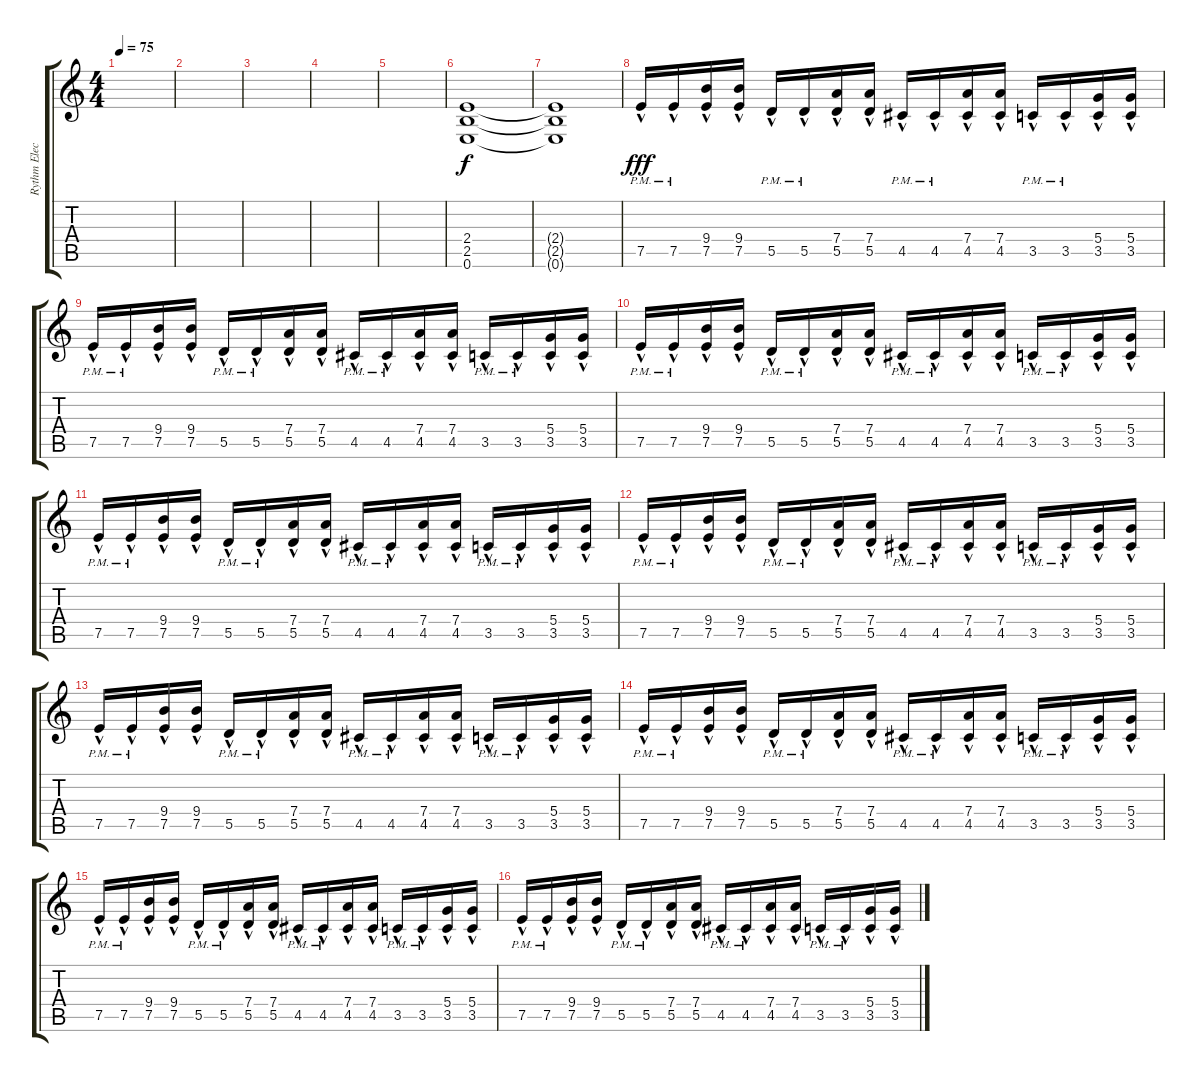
\track ("Rythm Electric Guitar" "Rythm Elec") {instrument overdrivenguitar}
\staff {score tabs}
\tuning (E4 B3 G3 D3 A2 E2) {hide}
\ts (4 4)
\tempo 75
\clef g2
\ks c
|
|
|
|
|
(2.4 2.5 0.6).1 |
(2.4{t} 2.5{t} 0.6{t}).1 |
7.5{hac pm}.16{dy fff} 7.5{hac pm}.16 (9.4{hac} 7.5{hac}).16 (9.4{hac} 7.5{hac}).16 5.5{hac pm}.16 5.5{hac pm}.16 (7.4{hac} 5.5{hac}).16 (7.4{hac} 5.5{hac}).16 4.5{hac pm}.16 4.5{hac pm}.16 (7.4{hac} 4.5{hac}).16 (7.4{hac} 4.5{hac}).16 3.5{hac pm}.16 3.5{hac pm}.16 (5.4{hac} 3.5{hac}).16 (5.4{hac} 3.5{hac}).16 |
7.5{hac pm}.16 7.5{hac pm}.16 (9.4{hac} 7.5{hac}).16 (9.4{hac} 7.5{hac}).16 5.5{hac pm}.16 5.5{hac pm}.16 (7.4{hac} 5.5{hac}).16 (7.4{hac} 5.5{hac}).16 4.5{hac pm}.16 4.5{hac pm}.16 (7.4{hac} 4.5{hac}).16 (7.4{hac} 4.5{hac}).16 3.5{hac pm}.16 3.5{hac pm}.16 (5.4{hac} 3.5{hac}).16 (5.4{hac} 3.5{hac}).16 |
7.5{hac pm}.16 7.5{hac pm}.16 (9.4{hac} 7.5{hac}).16 (9.4{hac} 7.5{hac}).16 5.5{hac pm}.16 5.5{hac pm}.16 (7.4{hac} 5.5{hac}).16 (7.4{hac} 5.5{hac}).16 4.5{hac pm}.16 4.5{hac pm}.16 (7.4{hac} 4.5{hac}).16 (7.4{hac} 4.5{hac}).16 3.5{hac pm}.16 3.5{hac pm}.16 (5.4{hac} 3.5{hac}).16 (5.4{hac} 3.5{hac}).16 |
7.5{hac pm}.16 7.5{hac pm}.16 (9.4{hac} 7.5{hac}).16 (9.4{hac} 7.5{hac}).16 5.5{hac pm}.16 5.5{hac pm}.16 (7.4{hac} 5.5{hac}).16 (7.4{hac} 5.5{hac}).16 4.5{hac pm}.16 4.5{hac pm}.16 (7.4{hac} 4.5{hac}).16 (7.4{hac} 4.5{hac}).16 3.5{hac pm}.16 3.5{hac pm}.16 (5.4{hac} 3.5{hac}).16 (5.4{hac} 3.5{hac}).16 |
7.5{hac pm}.16 7.5{hac pm}.16 (9.4{hac} 7.5{hac}).16 (9.4{hac} 7.5{hac}).16 5.5{hac pm}.16 5.5{hac pm}.16 (7.4{hac} 5.5{hac}).16 (7.4{hac} 5.5{hac}).16 4.5{hac pm}.16 4.5{hac pm}.16 (7.4{hac} 4.5{hac}).16 (7.4{hac} 4.5{hac}).16 3.5{hac pm}.16 3.5{hac pm}.16 (5.4{hac} 3.5{hac}).16 (5.4{hac} 3.5{hac}).16 |
7.5{hac pm}.16 7.5{hac pm}.16 (9.4{hac} 7.5{hac}).16 (9.4{hac} 7.5{hac}).16 5.5{hac pm}.16 5.5{hac pm}.16 (7.4{hac} 5.5{hac}).16 (7.4{hac} 5.5{hac}).16 4.5{hac pm}.16 4.5{hac pm}.16 (7.4{hac} 4.5{hac}).16 (7.4{hac} 4.5{hac}).16 3.5{hac pm}.16 3.5{hac pm}.16 (5.4{hac} 3.5{hac}).16 (5.4{hac} 3.5{hac}).16 |
7.5{hac pm}.16 7.5{hac pm}.16 (9.4{hac} 7.5{hac}).16 (9.4{hac} 7.5{hac}).16 5.5{hac pm}.16 5.5{hac pm}.16 (7.4{hac} 5.5{hac}).16 (7.4{hac} 5.5{hac}).16 4.5{hac pm}.16 4.5{hac pm}.16 (7.4{hac} 4.5{hac}).16 (7.4{hac} 4.5{hac}).16 3.5{hac pm}.16 3.5{hac pm}.16 (5.4{hac} 3.5{hac}).16 (5.4{hac} 3.5{hac}).16 |
7.5{hac pm}.16 7.5{hac pm}.16 (9.4{hac} 7.5{hac}).16 (9.4{hac} 7.5{hac}).16 5.5{hac pm}.16 5.5{hac pm}.16 (7.4{hac} 5.5{hac}).16 (7.4{hac} 5.5{hac}).16 4.5{hac pm}.16 4.5{hac pm}.16 (7.4{hac} 4.5{hac}).16 (7.4{hac} 4.5{hac}).16 3.5{hac pm}.16 3.5{hac pm}.16 (5.4{hac} 3.5{hac}).16 (5.4{hac} 3.5{hac}).16 |
7.5{hac pm}.16 7.5{hac pm}.16 (9.4{hac} 7.5{hac}).16 (9.4{hac} 7.5{hac}).16 5.5{hac pm}.16 5.5{hac pm}.16 (7.4{hac} 5.5{hac}).16 (7.4{hac} 5.5{hac}).16 4.5{hac pm}.16 4.5{hac pm}.16 (7.4{hac} 4.5{hac}).16 (7.4{hac} 4.5{hac}).16 3.5{hac pm}.16 3.5{hac pm}.16 (5.4{hac} 3.5{hac}).16 (5.4{hac} 3.5{hac}).16
